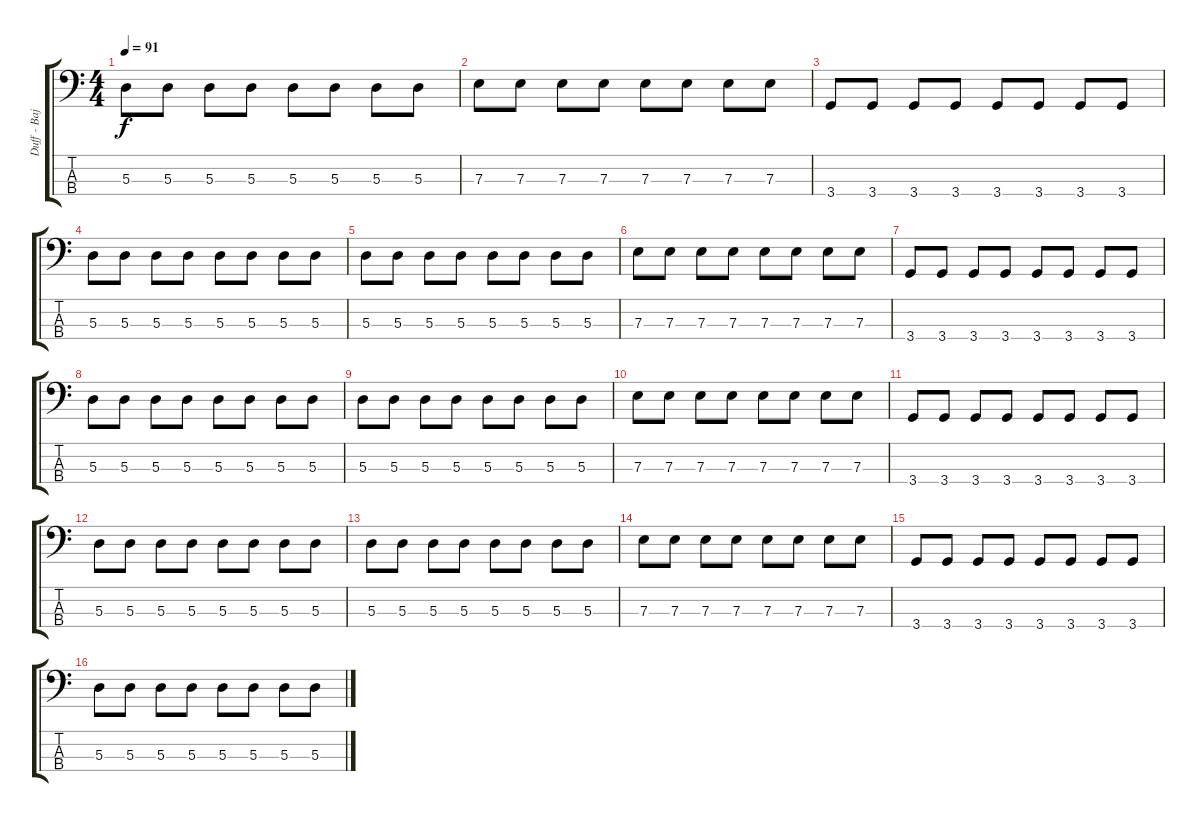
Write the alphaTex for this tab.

\track ("Duff - Bajo" "Duff - Baj") {instrument electricbasspick}
\staff {score tabs}
\tuning (G2 D2 A1 E1) {hide}
\ts (4 4)
\tempo 91
\clef f4
\ks c
5.3.8{dy f} 5.3.8 5.3.8 5.3.8 5.3.8 5.3.8 5.3.8 5.3.8 |
7.3.8 7.3.8 7.3.8 7.3.8 7.3.8 7.3.8 7.3.8 7.3.8 |
3.4.8 3.4.8 3.4.8 3.4.8 3.4.8 3.4.8 3.4.8 3.4.8 |
5.3.8 5.3.8 5.3.8 5.3.8 5.3.8 5.3.8 5.3.8 5.3.8 |
5.3.8 5.3.8 5.3.8 5.3.8 5.3.8 5.3.8 5.3.8 5.3.8 |
7.3.8 7.3.8 7.3.8 7.3.8 7.3.8 7.3.8 7.3.8 7.3.8 |
3.4.8 3.4.8 3.4.8 3.4.8 3.4.8 3.4.8 3.4.8 3.4.8 |
5.3.8 5.3.8 5.3.8 5.3.8 5.3.8 5.3.8 5.3.8 5.3.8 |
5.3.8 5.3.8 5.3.8 5.3.8 5.3.8 5.3.8 5.3.8 5.3.8 |
7.3.8 7.3.8 7.3.8 7.3.8 7.3.8 7.3.8 7.3.8 7.3.8 |
3.4.8 3.4.8 3.4.8 3.4.8 3.4.8 3.4.8 3.4.8 3.4.8 |
5.3.8 5.3.8 5.3.8 5.3.8 5.3.8 5.3.8 5.3.8 5.3.8 |
5.3.8 5.3.8 5.3.8 5.3.8 5.3.8 5.3.8 5.3.8 5.3.8 |
7.3.8 7.3.8 7.3.8 7.3.8 7.3.8 7.3.8 7.3.8 7.3.8 |
3.4.8 3.4.8 3.4.8 3.4.8 3.4.8 3.4.8 3.4.8 3.4.8 |
5.3.8 5.3.8 5.3.8 5.3.8 5.3.8 5.3.8 5.3.8 5.3.8
